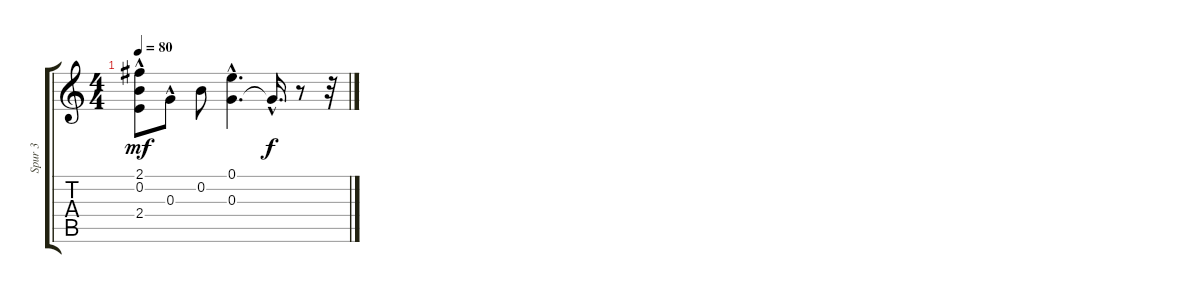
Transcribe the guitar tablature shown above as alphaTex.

\track ("Spur 3" "Spur 3") {instrument acousticguitarsteel}
\staff {score tabs}
\tuning (E4 B3 G3 D3 A2 E2) {hide}
\ts (4 4)
\tempo 80
\clef g2
\ks c
(2.1{hac} 0.2 2.4{hac}).8{dy mf} 0.3{hac}.8 0.2.8 (0.1 0.3{hac}).4{d} 0.3{hac t}.16{d dy f} r.8 r.32
